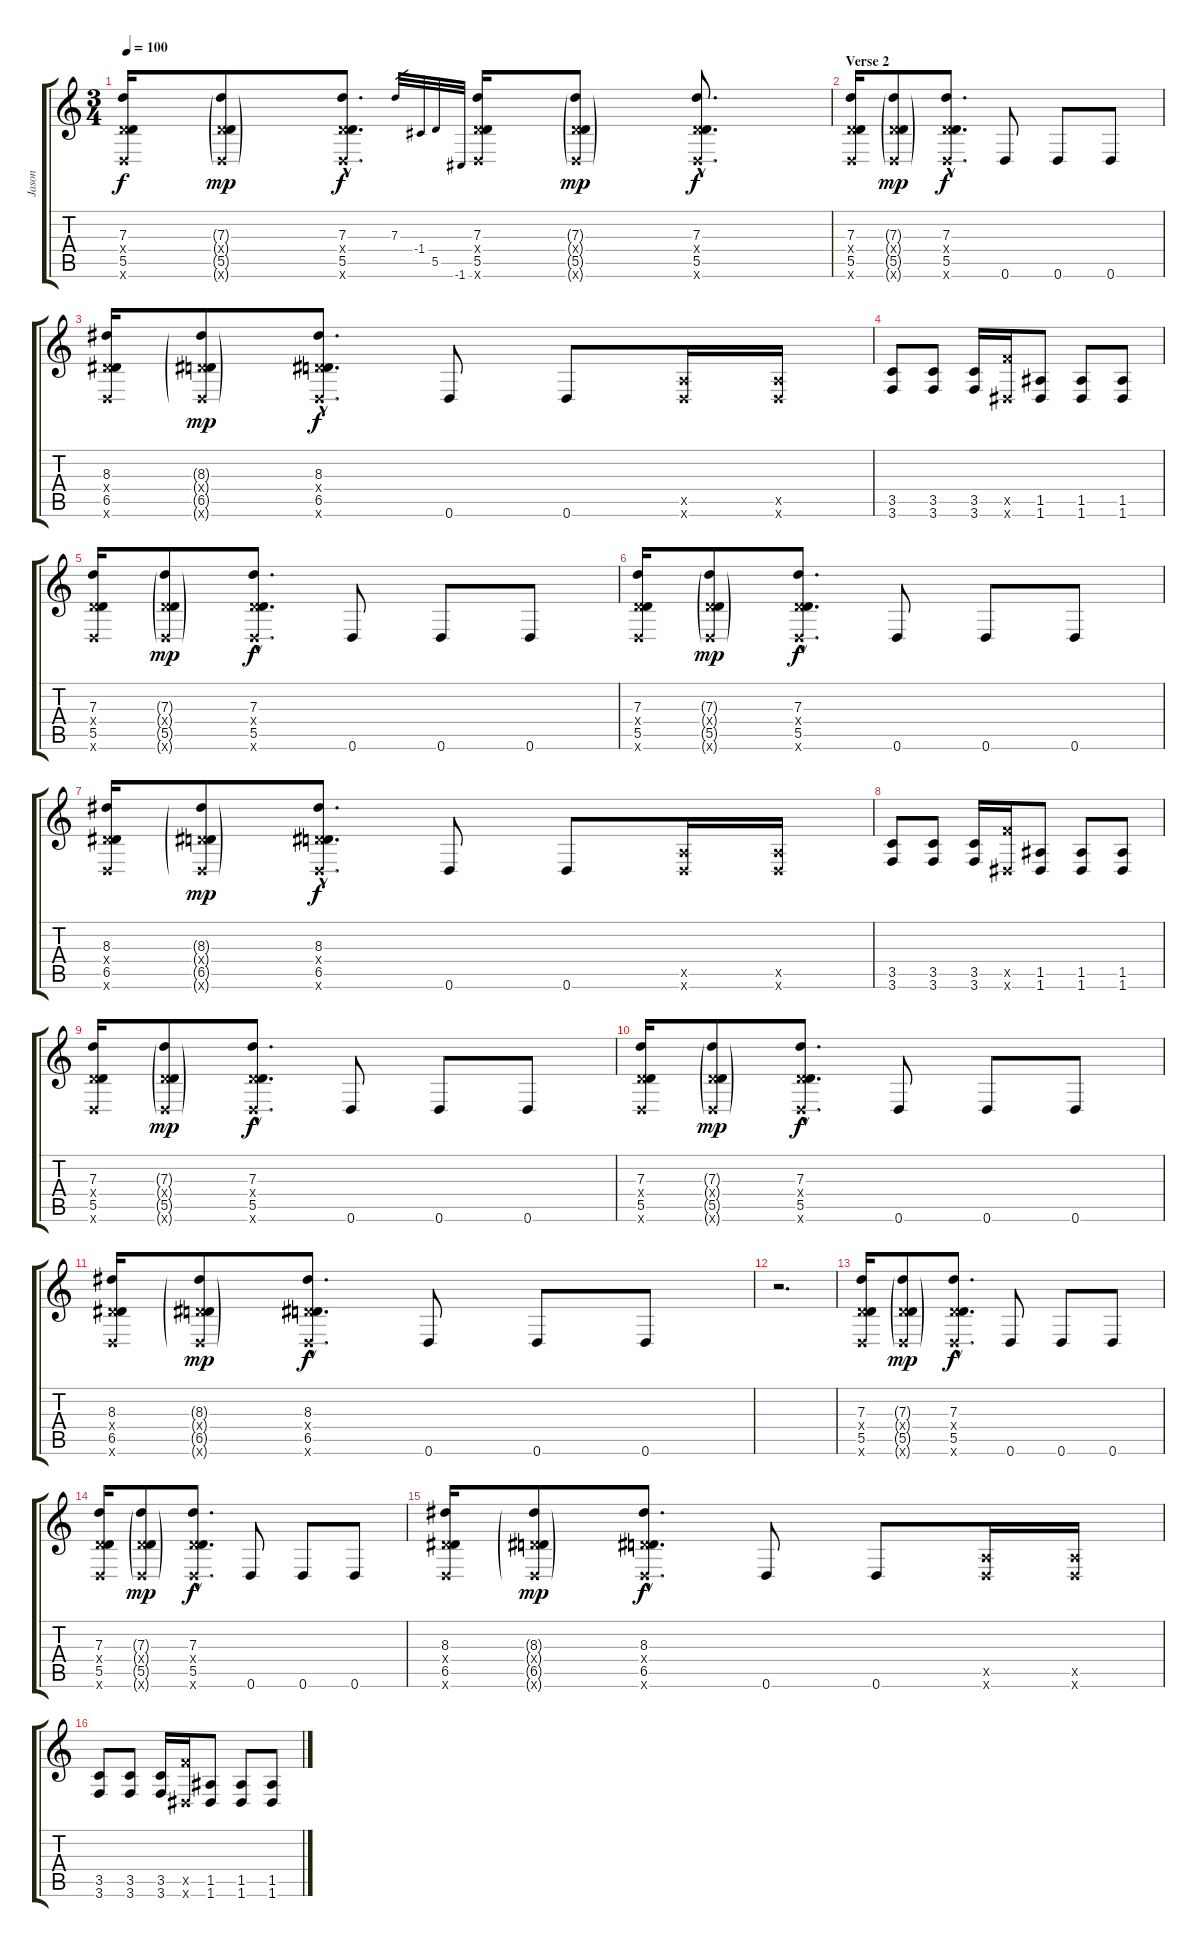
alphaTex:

\track ("Jason" "Jason") {instrument distortionguitar}
\staff {score tabs}
\tuning (E4 B3 G3 D3 A2 D2) {hide}
\ts (3 4)
\tempo 100
\clef g2
\ks c
(7.3 0.4{x} 5.5 0.6{x}).16{dy f} (7.3{g} 0.4{g x} 5.5{g} 0.6{g x}).8{dy mp} (7.3{hac} 0.4{hac x} 5.5{hac} 0.6{hac x}).8{d dy f} 7.3.32{gr} -1.4.32{gr} 5.5.32{gr} -1.6.32{gr} (7.3 0.4{x} 5.5 0.6{x}).16 (7.3{g} 0.4{g x} 5.5{g} 0.6{g x}).8{dy mp} (7.3{hac} 0.4{hac x} 5.5{hac} 0.6{hac x}).8{d dy f} |
\section ("" "Verse 2")
(7.3 0.4{x} 5.5 0.6{x}).16 (7.3{g} 0.4{g x} 5.5{g} 0.6{g x}).8{dy mp} (7.3{hac} 0.4{hac x} 5.5{hac} 0.6{hac x}).8{d dy f} 0.6.8 0.6.8 0.6.8 |
(8.3 0.4{x} 6.5 0.6{x}).16 (8.3{g} 0.4{g x} 6.5{g} 0.6{g x}).8{dy mp} (8.3{hac} 0.4{hac x} 6.5{hac} 0.6{hac x}).8{d dy f} 0.6.8 0.6.8 (0.5{x} 0.6{x}).16 (0.5{x} 0.6{x}).16 |
(3.5 3.6).8 (3.5 3.6).8 (3.5 3.6).16 (8.5{x} 1.6{x}).16 (1.5 1.6).8 (1.5 1.6).8 (1.5 1.6).8 |
(7.3 0.4{x} 5.5 0.6{x}).16 (7.3{g} 0.4{g x} 5.5{g} 0.6{g x}).8{dy mp} (7.3{hac} 0.4{hac x} 5.5{hac} 0.6{hac x}).8{d dy f} 0.6.8 0.6.8 0.6.8 |
(7.3 0.4{x} 5.5 0.6{x}).16 (7.3{g} 0.4{g x} 5.5{g} 0.6{g x}).8{dy mp} (7.3{hac} 0.4{hac x} 5.5{hac} 0.6{hac x}).8{d dy f} 0.6.8 0.6.8 0.6.8 |
(8.3 0.4{x} 6.5 0.6{x}).16 (8.3{g} 0.4{g x} 6.5{g} 0.6{g x}).8{dy mp} (8.3{hac} 0.4{hac x} 6.5{hac} 0.6{hac x}).8{d dy f} 0.6.8 0.6.8 (0.5{x} 0.6{x}).16 (0.5{x} 0.6{x}).16 |
(3.5 3.6).8 (3.5 3.6).8 (3.5 3.6).16 (8.5{x} 1.6{x}).16 (1.5 1.6).8 (1.5 1.6).8 (1.5 1.6).8 |
(7.3 0.4{x} 5.5 0.6{x}).16 (7.3{g} 0.4{g x} 5.5{g} 0.6{g x}).8{dy mp} (7.3{hac} 0.4{hac x} 5.5{hac} 0.6{hac x}).8{d dy f} 0.6.8 0.6.8 0.6.8 |
(7.3 0.4{x} 5.5 0.6{x}).16 (7.3{g} 0.4{g x} 5.5{g} 0.6{g x}).8{dy mp} (7.3{hac} 0.4{hac x} 5.5{hac} 0.6{hac x}).8{d dy f} 0.6.8 0.6.8 0.6.8 |
(8.3 0.4{x} 6.5 0.6{x}).16 (8.3{g} 0.4{g x} 6.5{g} 0.6{g x}).8{dy mp} (8.3{hac} 0.4{hac x} 6.5{hac} 0.6{hac x}).8{d dy f} 0.6.8 0.6.8 0.6.8 |
r.2{d} |
(7.3 0.4{x} 5.5 0.6{x}).16 (7.3{g} 0.4{g x} 5.5{g} 0.6{g x}).8{dy mp} (7.3{hac} 0.4{hac x} 5.5{hac} 0.6{hac x}).8{d dy f} 0.6.8 0.6.8 0.6.8 |
(7.3 0.4{x} 5.5 0.6{x}).16 (7.3{g} 0.4{g x} 5.5{g} 0.6{g x}).8{dy mp} (7.3{hac} 0.4{hac x} 5.5{hac} 0.6{hac x}).8{d dy f} 0.6.8 0.6.8 0.6.8 |
(8.3 0.4{x} 6.5 0.6{x}).16 (8.3{g} 0.4{g x} 6.5{g} 0.6{g x}).8{dy mp} (8.3{hac} 0.4{hac x} 6.5{hac} 0.6{hac x}).8{d dy f} 0.6.8 0.6.8 (0.5{x} 0.6{x}).16 (0.5{x} 0.6{x}).16 |
(3.5 3.6).8 (3.5 3.6).8 (3.5 3.6).16 (8.5{x} 1.6{x}).16 (1.5 1.6).8 (1.5 1.6).8 (1.5 1.6).8
